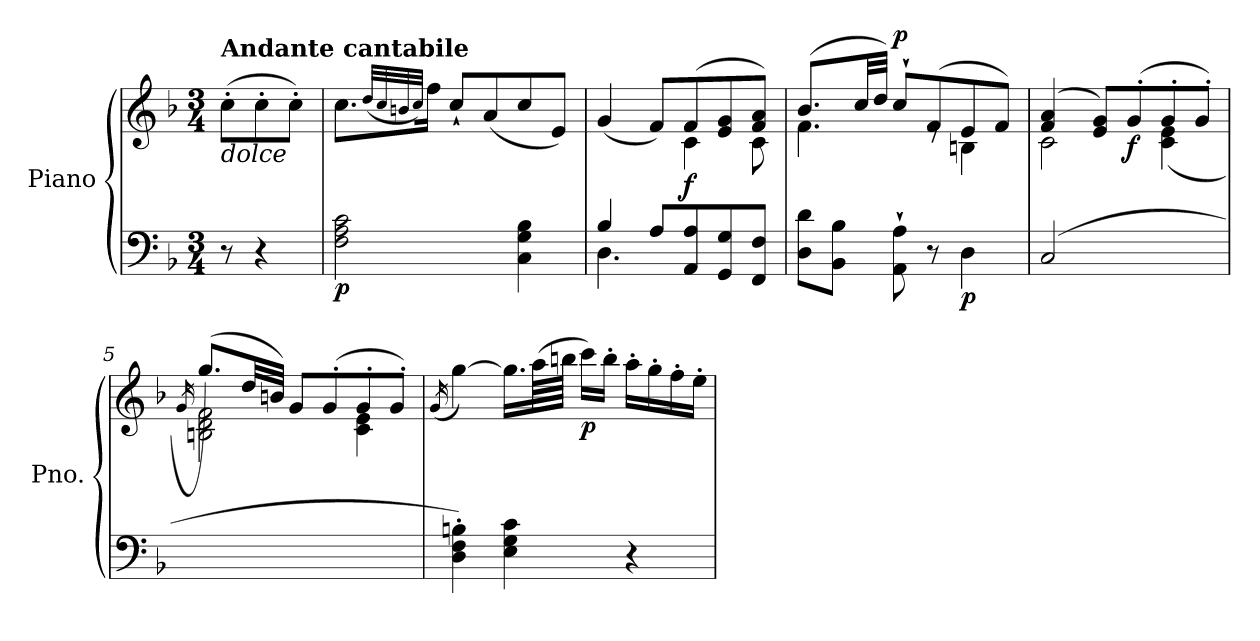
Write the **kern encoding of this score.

**kern	**kern	**dynam
*part1	*part1	*part1
*staff2	*staff1	*staff1/2
*I"Piano	*	*
*I'Pno.	*	*
*clefF4	*clefG2	*
*k[b-]	*k[b-]	*
*M3/4	*M3/4	*
=	=	=
!	!LO:TX:a:B:t=Andante cantabile	!
!	!LO:TX:b:i:t=dolce	!
8r	(>8cc'\L	.
4r	8cc'\	.
.	8cc'\J)	.
=1	=1	=1
!	!	!LO:DY:b=2
2F\ 2A\ 2c\	8.cc\L	p
.	(<32qdd/LLL	.
.	32qcc/	.
.	32qbn/	.
.	32qcc/JJJ)	.
.	16ff\Jk	.
.	8cc`/L	.
.	(<8a/	.
4C\ 4G\ 4B-\	8cc/	.
.	8e/J)	.
=2	=2	=2
*^	*^	*
4B-/	4.D\	(<4g/	4.ryy	.
8A/L	.	8f/L)	.	.
!	!	!	!	!LO:DY:b
8AA/ 8A/	4.ryy	(>8f/	4c\	f
8GG/ 8G/	.	8e/ 8g/	.	.
8FF/ 8F/J	.	8f/ 8a/J)	8c\	.
*v	*v	*	*	*
=3	=3	=3	=3
8D\ 8d\L	(>8.b-/L	4.f\	.
8BB-\ 8B-\J	.	.	.
.	32cc/LL	.	.
.	32dd/JJJ)	.	.
!	!	!	!LO:DY:a
8AA\` 8A\`	8cc`/L	.	p
8r	(>8f/	8re	.
!	!	!	!LO:DY:b=2
4D\	8e/	4Bn\	p
.	8f/J)	.	.
=4	=4	=4	=4
(>2C/	(>4f/ 4a/	2c\	.
.	8e/ 8g/L)	.	.
!	!	!	!LO:DY:b
.	(>8g'/	.	f
4ryy	8g'/	(4c\ 4e\	.
.	8g'/J)	.	.
!!LO:LB:g=z	!!
=5	=5	=5	=5
.	16qg/	.	.
2.ryy	(>8.gg/L)	2Bn\ 2d\ 2f\	.
.	32dd/LL	.	.
.	32bn/JJJ)	.	.
.	8g/L	.	.
.	(>8g'/	.	.
.	8g'/	(<4c\ 4e\	.
.	8g'/J)	.	.
*	*v	*v	*
=6	=6	=6
.	(>16qg/	.
4D\' 4F\' 4Bn\')	[4gg\)	.
4E\ 4G\ 4c\	16.gg\LL]	.
.	(>64aa\LL	.
.	64bbn\JJJJ	.
!	!	!LO:DY:b
.	16ccc\LL)	p
.	16bb'\JJ	.
4r	16aa'\LL	.
.	16gg'\	.
.	16ff'\	.
.	16ee'\JJ	.
=	=	=
*-	*-	*-
